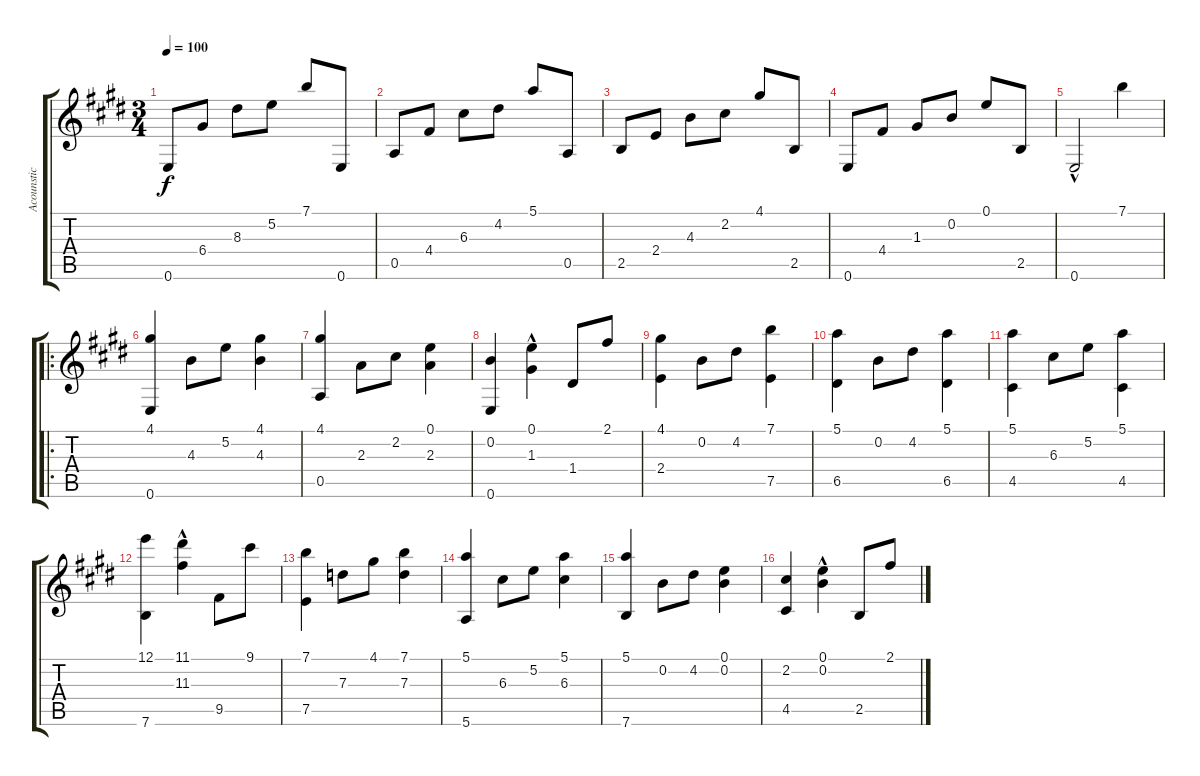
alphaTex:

\track ("Acounstic Guitar" "Acounstic ") {instrument acousticguitarnylon}
\staff {score tabs}
\tuning (E4 B3 G3 D3 A2 E2) {hide}
\ts (3 4)
\tempo 100
\clef g2
\ks e
0.6.8{dy f instrument acousticguitarnylon} 6.4.8 8.3.8 5.2.8 7.1.8 0.6.8 |
0.5.8 4.4.8 6.3.8 4.2.8 5.1.8 0.5.8 |
2.5.8 2.4.8 4.3.8 2.2.8 4.1.8 2.5.8 |
0.6.8 4.4.8 1.3.8 0.2.8 0.1.8 2.5.8 |
0.6{hac}.2 7.1.4 |
\ro
(4.1 0.6).4 4.3.8 5.2.8 (4.1 4.3).4 |
(4.1 0.5).4 2.3.8 2.2.8 (0.1 2.3).4 |
(0.2 0.6).4 (0.1{hac} 1.3{hac}).4 1.4.8 2.1.8 |
(4.1 2.4).4 0.2.8 4.2.8 (7.1 7.5).4 |
(5.1 6.5).4 0.2.8 4.2.8 (5.1 6.5).4 |
(5.1 4.5).4 6.3.8 5.2.8 (5.1 4.5).4 |
(12.1 7.6).4 (11.1{hac} 11.3{hac}).4 9.5.8 9.1.8 |
(7.1 7.5).4 7.3.8 4.1.8 (7.1 7.3).4 |
(5.1 5.6).4 6.3.8 5.2.8 (5.1 6.3).4 |
(5.1 7.6).4 0.2.8 4.2.8 (0.1 0.2).4 |
(2.2 4.5).4 (0.1{hac} 0.2{hac}).4 2.5.8 2.1.8
